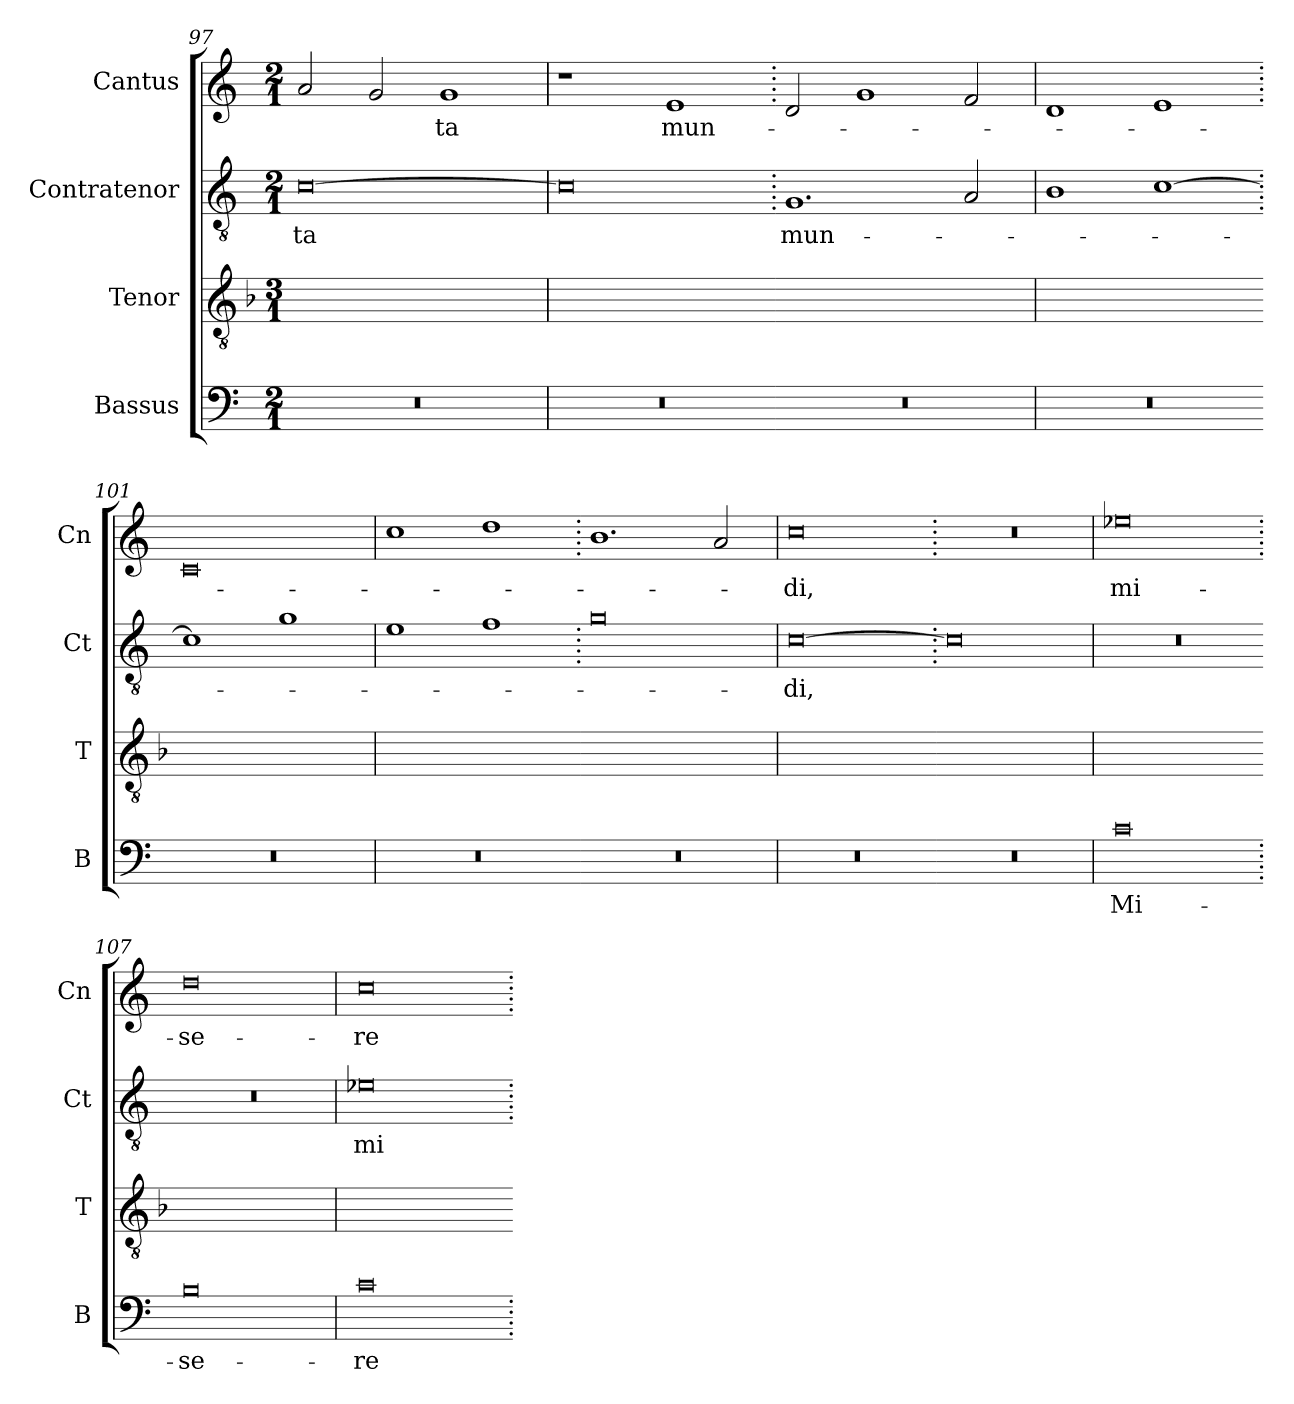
**kern	**text	**kern	**kern	**text	**kern	**text
*part4	*part4	*part3	*part2	*part2	*part1	*part1
*staff4	*staff4	*staff3	*staff2	*staff2	*staff1	*staff1
*I"Bassus	*	*I"Tenor	*I"Contratenor	*	*I"Cantus	*
*I'B	*	*I'T	*I'Ct	*	*I'Cn	*
*clefF4	*	*clefGv2	*clefGv2	*	*clefG2	*
*k[]	*	*k[b-]	*k[]	*	*k[]	*
*M2/1	*	*M3/1	*M2/1	*	*M2/1	*
=97	=97	=97	=97	=97	=97	=97
0r	.	0r	[0c	-ta	2a/	.
.	.	.	.	.	2g/	.
.	.	.	.	.	1g	-ta
=98	=98	=98	=98	=98	=98	=98
0r	.	0r	0c]	.	1r	.
.	.	.	.	.	1e	mun-
=99.	=99.	=99	=99.	=99.	=99.	=99.
0r	.	0r	1.G	mun-	2d/	.
.	.	.	.	.	1g	.
.	.	.	2A/	.	2f/	.
=100	=100	=100	=100	=100	=100	=100
0r	.	0r	1B	.	1d	.
.	.	.	[1c	.	1e	.
=101.	=101.	=101	=101.	=101.	=101.	=101.
0r	.	0r	1c]	.	0c	.
.	.	.	1g	.	.	.
=102	=102	=102	=102	=102	=102	=102
0r	.	0r	1e	.	1cc	.
.	.	.	1f	.	1dd	.
=103.	=103.	=103	=103.	=103.	=103.	=103.
0r	.	0r	0g	.	1.b	.
.	.	.	.	.	2a/	.
=104	=104	=104	=104	=104	=104	=104
0r	.	0r	[0c	-di,	0cc	-di,
=105.	=105.	=105	=105.	=105.	=105.	=105.
0r	.	0r	0c]	.	0r	.
=106	=106	=106	=106	=106	=106	=106
0c	Mi-	0r	0r	.	0ee-X	mi-
=107.	=107.	=107	=107.	=107.	=107.	=107.
0B	-se-	0r	0r	.	0dd	-se-
=108	=108	=108	=108	=108	=108	=108
0c	-re-	0r	0e-X	mi-	0cc	-re-
=.	=.	=	=.	=.	=.	=.
*-	*-	*-	*-	*-	*-	*-
